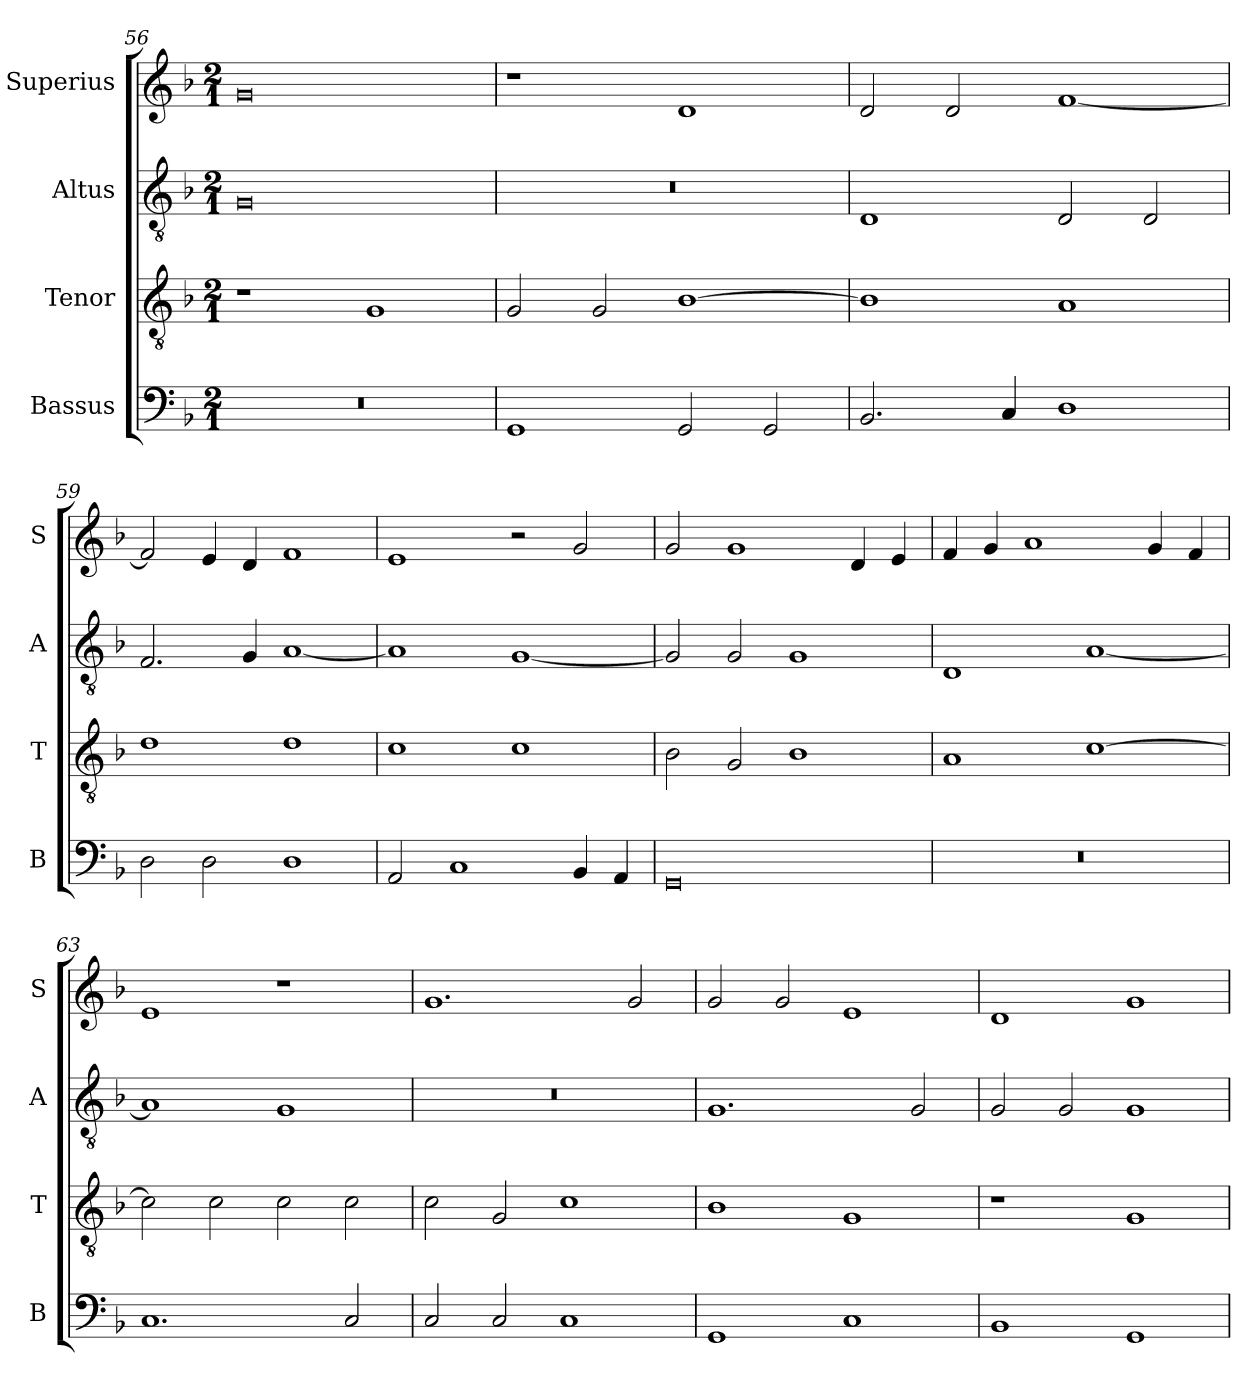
**kern	**kern	**kern	**kern
*part4	*part3	*part2	*part1
*staff4	*staff3	*staff2	*staff1
*I"Bassus	*I"Tenor	*I"Altus	*I"Superius
*I'B	*I'T	*I'A	*I'S
*clefF4	*clefGv2	*clefGv2	*clefG2
*k[b-]	*k[b-]	*k[b-]	*k[b-]
*M2/1	*M2/1	*M2/1	*M2/1
=56	=56	=56	=56
0r	1r	0G	0g
.	1G	.	.
=57	=57	=57	=57
1GG	2G/	0r	1r
.	2G/	.	.
2GG/	[1B-	.	1d
2GG/	.	.	.
=58	=58	=58	=58
2.BB-/	1B-]	1D	2d/
.	.	.	2d/
4C/	.	.	.
1D	1A	2D/	[1f
.	.	2D/	.
=59	=59	=59	=59
2D\	1d	2.F/	2f/]
2D\	.	.	4e/
.	.	4G/	4d/
1D	1d	[1A	1f
=60	=60	=60	=60
2AA/	1c	1A]	1e
1C	.	.	.
.	1c	[1G	2r
4BB-/	.	.	2g/
4AA/	.	.	.
=61	=61	=61	=61
0GG	2B-\	2G/]	2g/
.	2G/	2G/	1g
.	1B-	1G	.
.	.	.	4d/
.	.	.	4e/
=62	=62	=62	=62
0r	1A	1D	4f/
.	.	.	4g/
.	.	.	1a
.	[1c	[1A	.
.	.	.	4g/
.	.	.	4f/
=63	=63	=63	=63
1.C	2c\]	1A]	1e
.	2c\	.	.
.	2c\	1G	1r
2C/	2c\	.	.
=64	=64	=64	=64
2C/	2c\	0r	1.g
2C/	2G/	.	.
1C	1c	.	.
.	.	.	2g/
=65	=65	=65	=65
1GG	1B-	1.G	2g/
.	.	.	2g/
1C	1G	.	1e
.	.	2G/	.
=66	=66	=66	=66
1BB-	1r	2G/	1d
.	.	2G/	.
1GG	1G	1G	1g
=	=	=	=
*-	*-	*-	*-
